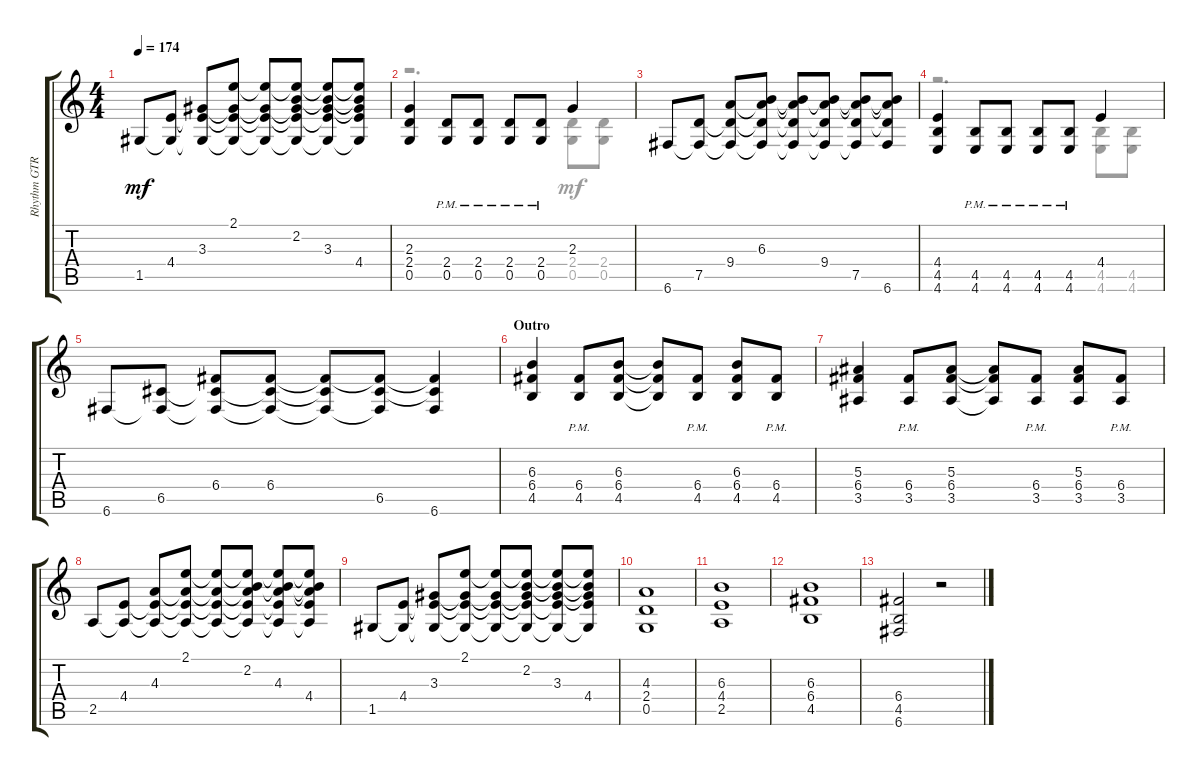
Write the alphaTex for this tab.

\track ("Rhythm GTR 2" "Rhythm GTR") {instrument distortionguitar}
\staff {score tabs}
\tuning (D4 A3 F3 C3 G2 C2) {hide}
\voice
\ts (4 4)
\tempo 174
\clef g2
\ks aminor
1.5.8{dy mf} (4.4 1.5{t}).8 (3.3 4.4{t} 1.5{t}).8 (2.1 3.3{t} 4.4{t} 1.5{t}).8 (2.1{t} 3.3{t} 4.4{t} 1.5{t}).8 (2.1{t} 2.2 3.3{t} 4.4{t} 1.5{t}).8 (2.1{t} 2.2{t} 3.3 4.4{t} 1.5{t}).8 (2.1{t} 2.2{t} 3.3{t} 4.4 1.5{t}).8 |
(2.3 2.4 0.5).4 (2.4{pm} 0.5{pm}).8 (2.4{pm} 0.5{pm}).8 (2.4{pm} 0.5{pm}).8 (2.4{pm} 0.5{pm}).8 2.3.4 |
6.6.8 (7.5 6.6{t}).8 (9.4 7.5{t} 6.6{t}).8 (6.3 9.4{t} 7.5{t} 6.6{t}).8 (6.3{t} 9.4{t} 7.5{t} 6.6{t}).8 (6.3{t} 9.4 7.5{t} 6.6{t}).8 (6.3{t} 9.4{t} 7.5 6.6{t}).8 (6.3{t} 9.4{t} 7.5{t} 6.6).8 |
(4.4 4.5 4.6).4 (4.5{pm} 4.6{pm}).8 (4.5{pm} 4.6{pm}).8 (4.5{pm} 4.6{pm}).8 (4.5{pm} 4.6{pm}).8 4.4.4 |
6.6.8 (6.5 6.6{t}).8 (6.4 6.5{t} 6.6{t}).8 (6.4 6.5{t} 6.6{t}).8 (6.4{t} 6.5{t} 6.6{t}).8 (6.4{t} 6.5 6.6{t}).8 (6.4{t} 6.5{t} 6.6).4 |
\section ("" "Outro")
(6.3 6.4 4.5).4 (6.4{pm} 4.5{pm}).8 (6.3 6.4 4.5).8 (6.3{t} 6.4{t} 4.5{t}).8 (6.4{pm} 4.5{pm}).8 (6.3 6.4 4.5).8 (6.4{pm} 4.5{pm}).8 |
(5.3 6.4 3.5).4 (6.4{pm} 3.5{pm}).8 (5.3 6.4 3.5).8 (5.3{t} 6.4{t} 3.5{t}).8 (6.4{pm} 3.5{pm}).8 (5.3 6.4 3.5).8 (6.4{pm} 3.5{pm}).8 |
2.5.8 (4.4 2.5{t}).8 (4.3 4.4{t} 2.5{t}).8 (2.1 4.3{t} 4.4{t} 2.5{t}).8 (2.1{t} 4.3{t} 4.4{t} 2.5{t}).8 (2.1{t} 2.2 4.3{t} 4.4{t} 2.5{t}).8 (2.1{t} 2.2{t} 4.3 4.4{t} 2.5{t}).8 (2.1{t} 2.2{t} 4.3{t} 4.4 2.5{t}).8 |
1.5.8 (4.4 1.5{t}).8 (3.3 4.4{t} 1.5{t}).8 (2.1 3.3{t} 4.4{t} 1.5{t}).8 (2.1{t} 3.3{t} 4.4{t} 1.5{t}).8 (2.1{t} 2.2 3.3{t} 4.4{t} 1.5{t}).8 (2.1{t} 2.2{t} 3.3 4.4{t} 1.5{t}).8 (2.1{t} 2.2{t} 3.3{t} 4.4 1.5{t}).8 |
(4.3 2.4 0.5).1 |
(6.3 4.4 2.5).1 |
(6.3 6.4 4.5).1 |
(6.4 4.5 6.6).2 r.2 |
|
\voice
\clef g2
\ottava regular
\simile none
\ks aminor
|
r.2{d} (2.4 0.5).8 (2.4 0.5).8 |
|
r.2{d} (4.5 4.6).8 (4.5 4.6).8 |
|
|
|
|
|
|
|
|
|
|
